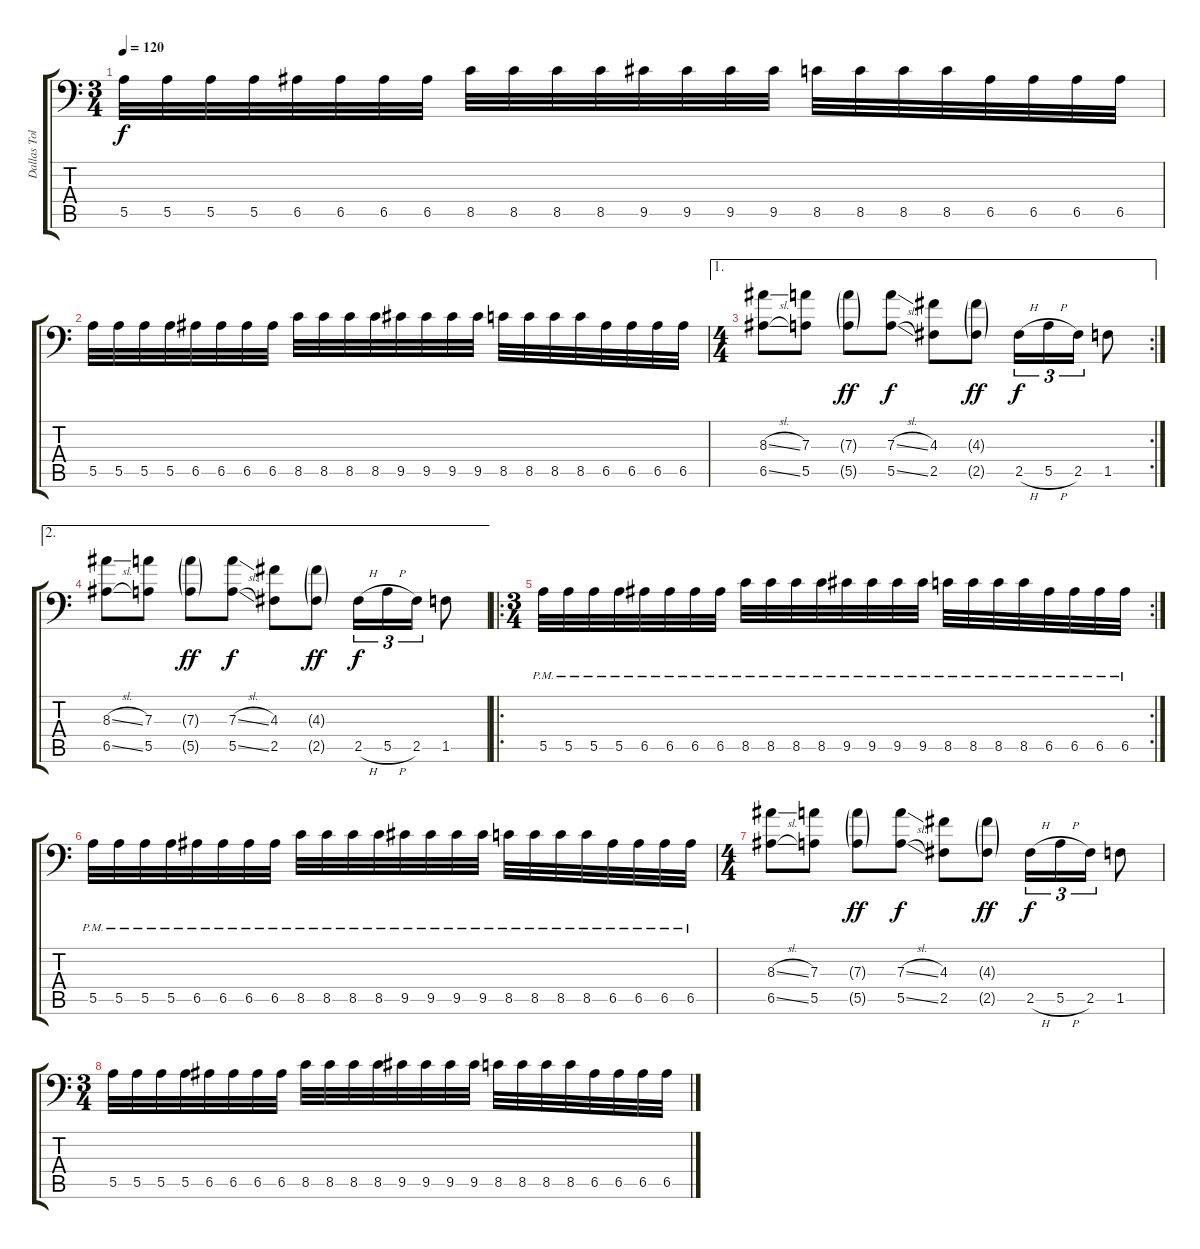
\track ("Dallas Toler-Wade" "Dallas Tol") {instrument distortionguitar}
\staff {score tabs}
\tuning (B3 Gb3 D3 A2 E2 A1) {hide}
\ts (3 4)
\tempo 120
\clef f4
\ks c
5.5.32{dy f} 5.5.32 5.5.32 5.5.32 6.5.32 6.5.32 6.5.32 6.5.32 8.5.32 8.5.32 8.5.32 8.5.32 9.5.32 9.5.32 9.5.32 9.5.32 8.5.32 8.5.32 8.5.32 8.5.32 6.5.32 6.5.32 6.5.32 6.5.32 |
5.5.32 5.5.32 5.5.32 5.5.32 6.5.32 6.5.32 6.5.32 6.5.32 8.5.32 8.5.32 8.5.32 8.5.32 9.5.32 9.5.32 9.5.32 9.5.32 8.5.32 8.5.32 8.5.32 8.5.32 6.5.32 6.5.32 6.5.32 6.5.32 |
\ae 1
\rc 2
\ts (4 4)
(8.3{sl} 6.5{sl}).8 (7.3 5.5).8 (7.3{g} 5.5{g}).8{dy ff} (7.3{sl} 5.5{sl}).8{dy f} (4.3 2.5).8 (4.3{g} 2.5{g}).8{dy ff} 2.5{h}.16{tu (3 2) dy f} 5.5{h}.16{tu (3 2)} 2.5.16{tu (3 2)} 1.5.8 |
\ae 2
(8.3{sl} 6.5{sl}).8 (7.3 5.5).8 (7.3{g} 5.5{g}).8{dy ff} (7.3{sl} 5.5{sl}).8{dy f} (4.3 2.5).8 (4.3{g} 2.5{g}).8{dy ff} 2.5{h}.16{tu (3 2) dy f} 5.5{h}.16{tu (3 2)} 2.5.16{tu (3 2)} 1.5.8 |
\ro
\rc 2
\ts (3 4)
5.5{pm}.32 5.5{pm}.32 5.5{pm}.32 5.5{pm}.32 6.5{pm}.32 6.5{pm}.32 6.5{pm}.32 6.5{pm}.32 8.5{pm}.32 8.5{pm}.32 8.5{pm}.32 8.5{pm}.32 9.5{pm}.32 9.5{pm}.32 9.5{pm}.32 9.5{pm}.32 8.5{pm}.32 8.5{pm}.32 8.5{pm}.32 8.5{pm}.32 6.5{pm}.32 6.5{pm}.32 6.5{pm}.32 6.5{pm}.32 |
5.5{pm}.32 5.5{pm}.32 5.5{pm}.32 5.5{pm}.32 6.5{pm}.32 6.5{pm}.32 6.5{pm}.32 6.5{pm}.32 8.5{pm}.32 8.5{pm}.32 8.5{pm}.32 8.5{pm}.32 9.5{pm}.32 9.5{pm}.32 9.5{pm}.32 9.5{pm}.32 8.5{pm}.32 8.5{pm}.32 8.5{pm}.32 8.5{pm}.32 6.5{pm}.32 6.5{pm}.32 6.5{pm}.32 6.5{pm}.32 |
\ts (4 4)
(8.3{sl} 6.5{sl}).8 (7.3 5.5).8 (7.3{g} 5.5{g}).8{dy ff} (7.3{sl} 5.5{sl}).8{dy f} (4.3 2.5).8 (4.3{g} 2.5{g}).8{dy ff} 2.5{h}.16{tu (3 2) dy f} 5.5{h}.16{tu (3 2)} 2.5.16{tu (3 2)} 1.5.8 |
\ts (3 4)
5.5.32 5.5.32 5.5.32 5.5.32 6.5.32 6.5.32 6.5.32 6.5.32 8.5.32 8.5.32 8.5.32 8.5.32 9.5.32 9.5.32 9.5.32 9.5.32 8.5.32 8.5.32 8.5.32 8.5.32 6.5.32 6.5.32 6.5.32 6.5.32
